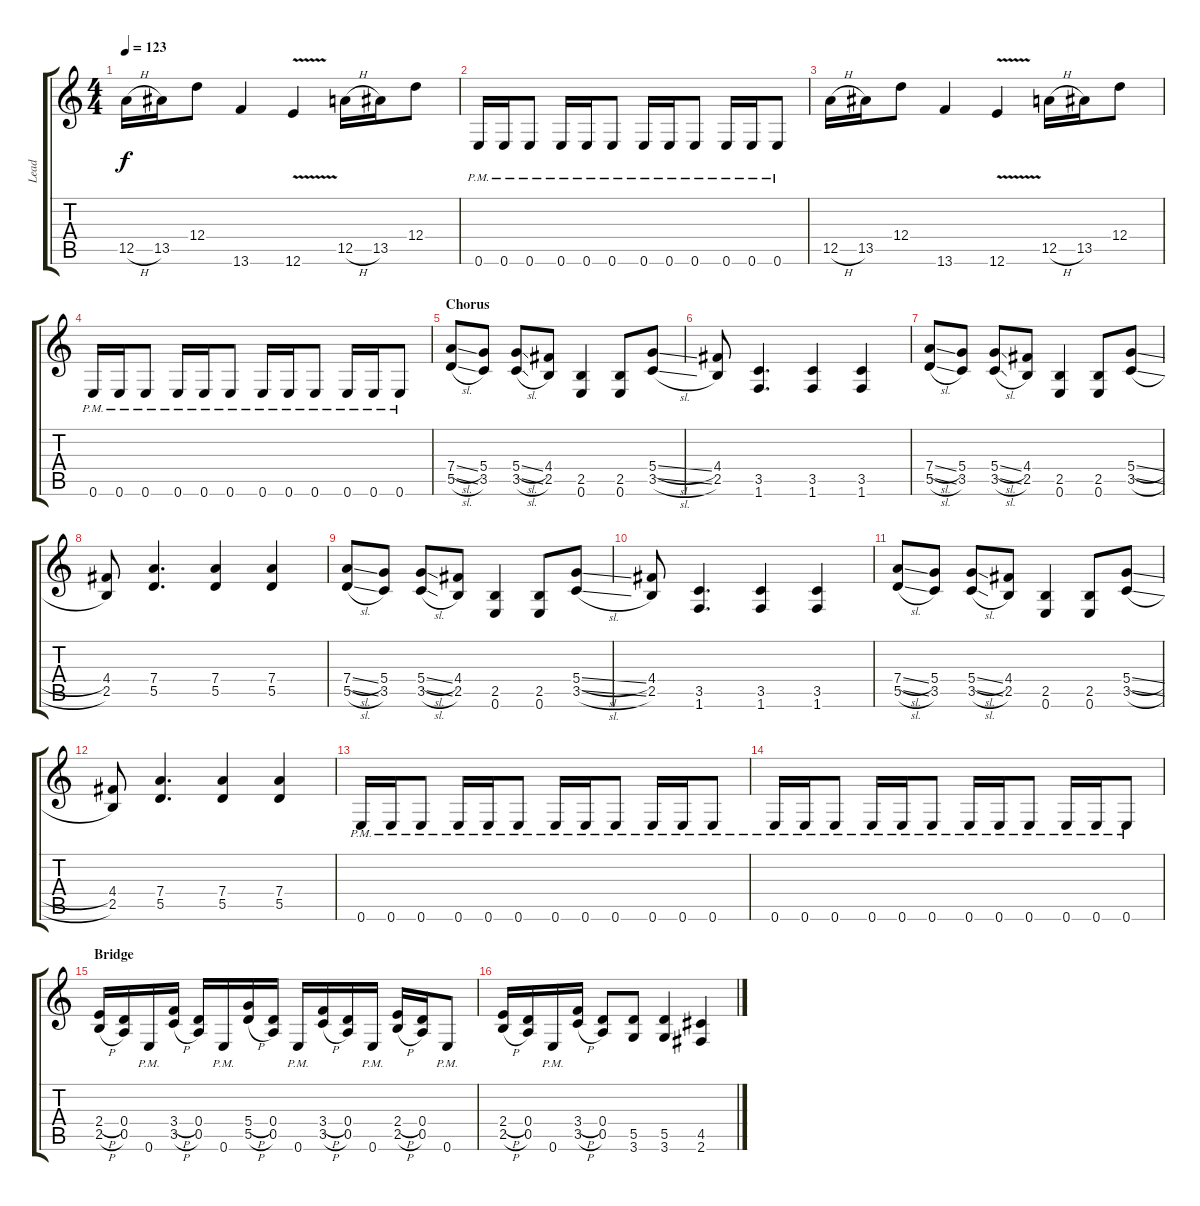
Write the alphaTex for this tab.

\track ("Lead" "Lead") {instrument distortionguitar}
\staff {score tabs}
\tuning (E4 B3 G3 D3 A2 E2) {hide}
\ts (4 4)
\tempo 123
\clef g2
\ks c
12.5{h}.16{dy f} 13.5.16 12.4.8 13.6.4 12.6{v}.4 12.5{h}.16 13.5.16 12.4.8 |
0.6{pm}.16 0.6{pm}.16 0.6{pm}.8 0.6{pm}.16 0.6{pm}.16 0.6{pm}.8 0.6{pm}.16 0.6{pm}.16 0.6{pm}.8 0.6{pm}.16 0.6{pm}.16 0.6{pm}.8 |
12.5{h}.16 13.5.16 12.4.8 13.6.4 12.6{v}.4 12.5{h}.16 13.5.16 12.4.8 |
0.6{pm}.16 0.6{pm}.16 0.6{pm}.8 0.6{pm}.16 0.6{pm}.16 0.6{pm}.8 0.6{pm}.16 0.6{pm}.16 0.6{pm}.8 0.6{pm}.16 0.6{pm}.16 0.6{pm}.8 |
\section ("" "Chorus")
(7.4{sl} 5.5{sl}).8 (5.4 3.5).8 (5.4{sl} 3.5{sl}).8 (4.4 2.5).8 (2.5 0.6).4 (2.5 0.6).8 (5.4{sl} 3.5{sl}).8 |
(4.4 2.5).8 (3.5 1.6).4{d} (3.5 1.6).4 (3.5 1.6).4 |
(7.4{sl} 5.5{sl}).8 (5.4 3.5).8 (5.4{sl} 3.5{sl}).8 (4.4 2.5).8 (2.5 0.6).4 (2.5 0.6).8 (5.4{sl} 3.5{sl}).8 |
(4.4 2.5).8 (7.4 5.5).4{d} (7.4 5.5).4 (7.4 5.5).4 |
(7.4{sl} 5.5{sl}).8 (5.4 3.5).8 (5.4{sl} 3.5{sl}).8 (4.4 2.5).8 (2.5 0.6).4 (2.5 0.6).8 (5.4{sl} 3.5{sl}).8 |
(4.4 2.5).8 (3.5 1.6).4{d} (3.5 1.6).4 (3.5 1.6).4 |
(7.4{sl} 5.5{sl}).8 (5.4 3.5).8 (5.4{sl} 3.5{sl}).8 (4.4 2.5).8 (2.5 0.6).4 (2.5 0.6).8 (5.4{sl} 3.5{sl}).8 |
(4.4 2.5).8 (7.4 5.5).4{d} (7.4 5.5).4 (7.4 5.5).4 |
0.6{pm}.16 0.6{pm}.16 0.6{pm}.8 0.6{pm}.16 0.6{pm}.16 0.6{pm}.8 0.6{pm}.16 0.6{pm}.16 0.6{pm}.8 0.6{pm}.16 0.6{pm}.16 0.6{pm}.8 |
0.6{pm}.16 0.6{pm}.16 0.6{pm}.8 0.6{pm}.16 0.6{pm}.16 0.6{pm}.8 0.6{pm}.16 0.6{pm}.16 0.6{pm}.8 0.6{pm}.16 0.6{pm}.16 0.6{pm}.8 |
\section ("" "Bridge")
(2.4{h} 2.5{h}).16 (0.4 0.5).16 0.6{pm}.16 (3.4{h} 3.5{h}).16 (0.4 0.5).16 0.6{pm}.16 (5.4{h} 5.5{h}).16 (0.4 0.5).16 0.6{pm}.16 (3.4{h} 3.5{h}).16 (0.4 0.5).16 0.6{pm}.16 (2.4{h} 2.5{h}).16 (0.4 0.5).16 0.6{pm}.8 |
(2.4{h} 2.5{h}).16 (0.4 0.5).16 0.6{pm}.16 (3.4{h} 3.5{h}).16 (0.4 0.5).8 (5.5 3.6).8 (5.5 3.6).4 (4.5 2.6).4
